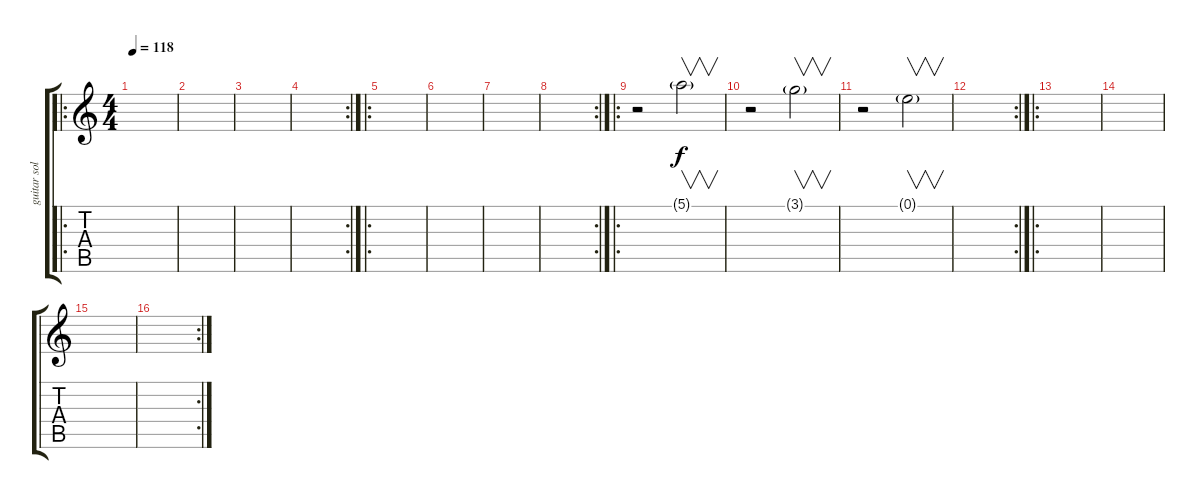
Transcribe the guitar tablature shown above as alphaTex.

\track ("guitar solo" "guitar sol") {instrument overdrivenguitar}
\staff {score tabs}
\tuning (E4 B3 G3 D3 A2 E2) {hide}
\ro
\ts (4 4)
\tempo 118
\clef g2
\ks c
|
|
|
\rc 2
|
\ro
|
|
|
\rc 2
|
\ro
r.2 5.1{g}.2{v} |
r.2 3.1{g}.2{v} |
r.2 0.1{g}.2{v} |
\rc 2
|
\ro
|
|
|
\rc 2
